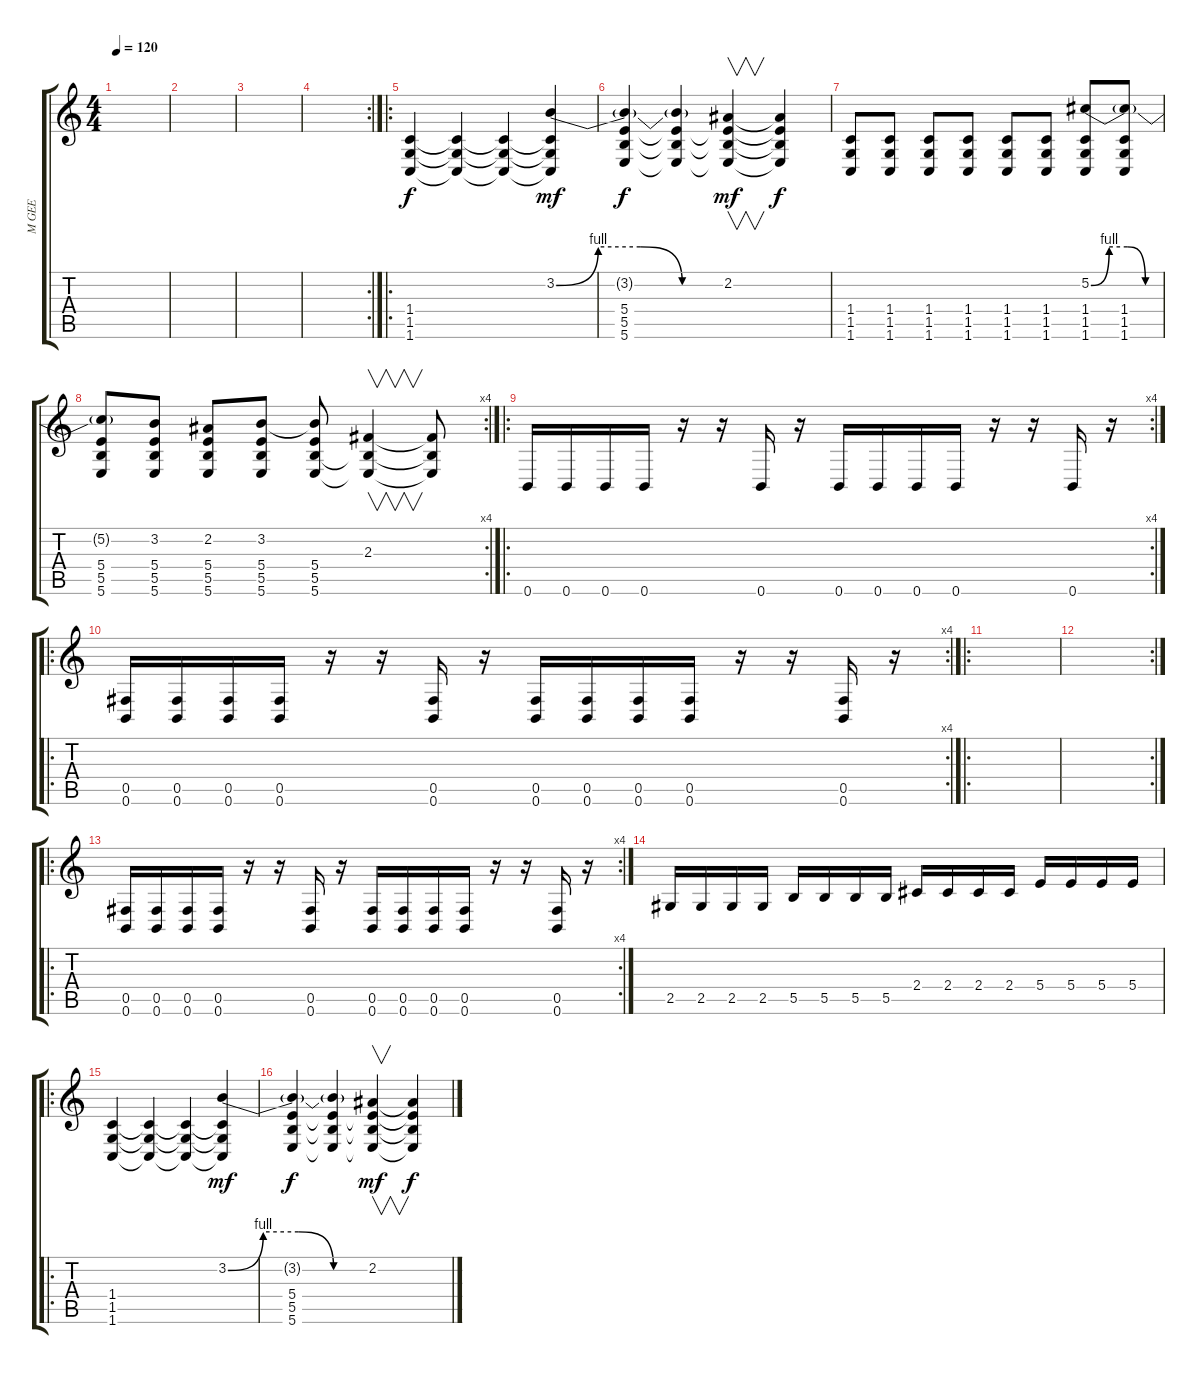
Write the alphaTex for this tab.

\track ("M GEE" "M GEE") {instrument distortionguitar}
\staff {score tabs}
\tuning (Db4 Ab3 E3 B2 Gb2 B1) {hide}
\ts (4 4)
\tempo 120
\clef g2
\ks c
|
|
|
\rc 2
|
\ro
(1.4 1.5 1.6).4 (1.4{t} 1.5{t} 1.6{t}).4 (1.4{t} 1.5{t} 1.6{t}).4 (3.2{be (custom 0 0 15 4 30 4 45 0 60 0)} 1.4{t} 1.5{t} 1.6{t}).4{dy mf} |
(3.2{t} 5.4 5.5 5.6).4{dy f} (3.2{t} 5.4{t} 5.5{t} 5.6{t}).4 (2.2 5.4{t} 5.5{t} 5.6{t}).4{v dy mf} (2.2{t} 5.4{t} 5.5{t} 5.6{t}).4{dy f} |
(1.4 1.5 1.6).8 (1.4 1.5 1.6).8 (1.4 1.5 1.6).8 (1.4 1.5 1.6).8 (1.4 1.5 1.6).8 (1.4 1.5 1.6).8 (5.2{be (custom 0 0 15 4 30 4 45 0 60 0)} 1.4 1.5 1.6).8 (5.2{t} 1.4 1.5 1.6).8 |
\rc 4
(5.2{t} 5.4 5.5 5.6).8 (3.2 5.4 5.5 5.6).8 (2.2 5.4 5.5 5.6).8 (3.2 5.4 5.5 5.6).8 (3.2{t} 5.4 5.5 5.6).8 (2.3 5.5{t} 5.6{t}).4{v} (2.3{t} 5.5{t} 5.6{t}).8 |
\ro
\rc 4
0.6.16 0.6.16 0.6.16 0.6.16 r.16 r.16 0.6.16 r.16 0.6.16 0.6.16 0.6.16 0.6.16 r.16 r.16 0.6.16 r.16 |
\ro
\rc 4
(0.5 0.6).16 (0.5 0.6).16 (0.5 0.6).16 (0.5 0.6).16 r.16 r.16 (0.5 0.6).16 r.16 (0.5 0.6).16 (0.5 0.6).16 (0.5 0.6).16 (0.5 0.6).16 r.16 r.16 (0.5 0.6).16 r.16 |
\ro
|
\rc 2
|
\ro
\rc 4
(0.5 0.6).16 (0.5 0.6).16 (0.5 0.6).16 (0.5 0.6).16 r.16 r.16 (0.5 0.6).16 r.16 (0.5 0.6).16 (0.5 0.6).16 (0.5 0.6).16 (0.5 0.6).16 r.16 r.16 (0.5 0.6).16 r.16 |
2.5.16 2.5.16 2.5.16 2.5.16 5.5.16 5.5.16 5.5.16 5.5.16 2.4.16 2.4.16 2.4.16 2.4.16 5.4.16 5.4.16 5.4.16 5.4.16 |
\ro
(1.4 1.5 1.6).4 (1.4{t} 1.5{t} 1.6{t}).4 (1.4{t} 1.5{t} 1.6{t}).4 (3.2{be (custom 0 0 15 4 30 4 45 0 60 0)} 1.4{t} 1.5{t} 1.6{t}).4{dy mf} |
(3.2{t} 5.4 5.5 5.6).4{dy f} (3.2{t} 5.4{t} 5.5{t} 5.6{t}).4 (2.2 5.4{t} 5.5{t} 5.6{t}).4{v dy mf} (2.2{t} 5.4{t} 5.5{t} 5.6{t}).4{dy f}
